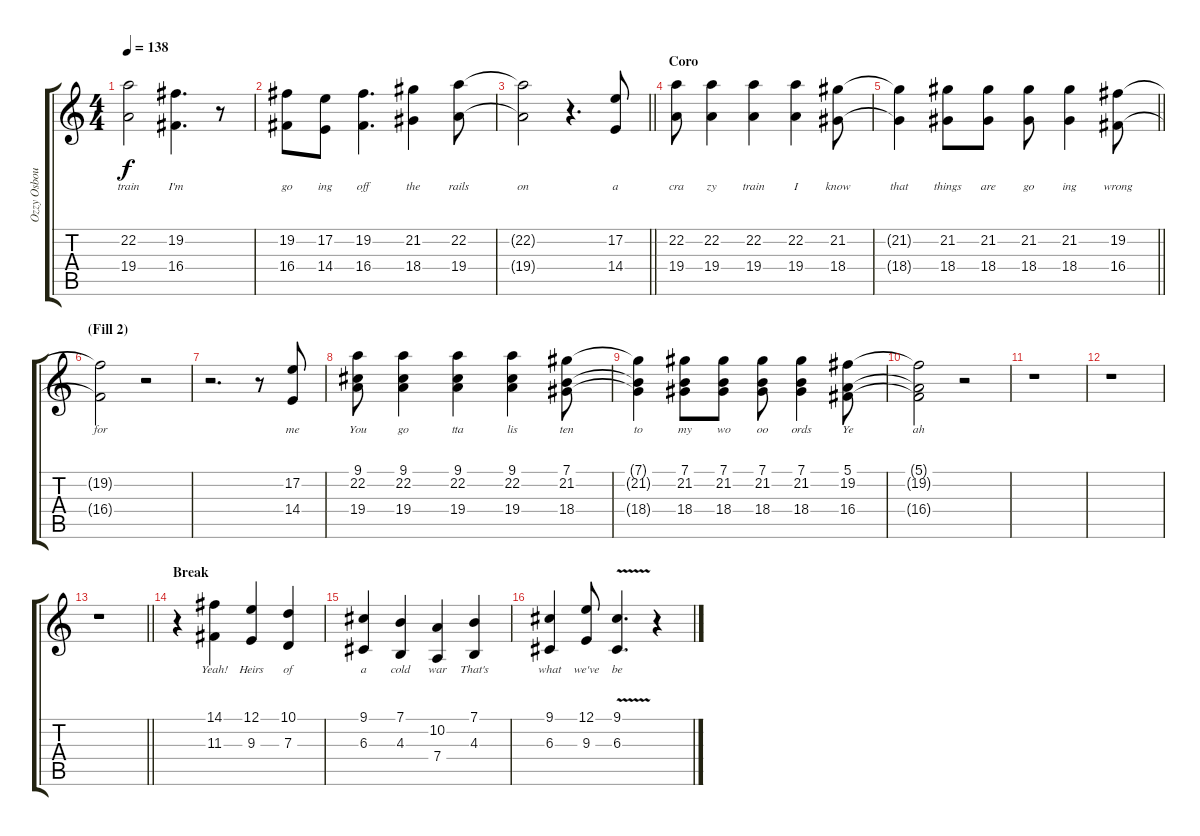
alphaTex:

\track ("Ozzy Osbourne" "Ozzy Osbou") {instrument lead2sawtooth}
\staff {score tabs}
\tuning (E4 B3 G3 D3 A2 E2) {hide}
\ts (4 4)
\tempo 138
\clef g2
\ks c
(22.2{t} 19.4{t}).2{lyrics (0 "train") lyrics (1 "") lyrics (2 "") lyrics (3 "") lyrics (4 "") dy f} (19.2 16.4).4{d lyrics (0 "I'm") lyrics (1 "") lyrics (2 "") lyrics (3 "") lyrics (4 "")} r.8 |
(19.2 16.4).8{lyrics (0 "go") lyrics (1 "") lyrics (2 "") lyrics (3 "") lyrics (4 "")} (17.2 14.4).8{lyrics (0 "ing") lyrics (1 "") lyrics (2 "") lyrics (3 "") lyrics (4 "")} (19.2 16.4).4{d lyrics (0 "off") lyrics (1 "") lyrics (2 "") lyrics (3 "") lyrics (4 "")} (21.2 18.4).4{lyrics (0 "the") lyrics (1 "") lyrics (2 "") lyrics (3 "") lyrics (4 "")} (22.2 19.4).8{lyrics (0 "rails") lyrics (1 "") lyrics (2 "") lyrics (3 "") lyrics (4 "")} |
\barLineRight lightlight
(22.2{t} 19.4{t}).2{lyrics (0 "on") lyrics (1 "") lyrics (2 "") lyrics (3 "") lyrics (4 "")} r.4{d} (17.2 14.4).8{lyrics (0 "a") lyrics (1 "") lyrics (2 "") lyrics (3 "") lyrics (4 "")} |
\section ("" "Coro")
(22.2 19.4).8{lyrics (0 "cra") lyrics (1 "") lyrics (2 "") lyrics (3 "") lyrics (4 "")} (22.2 19.4).4{lyrics (0 "zy") lyrics (1 "") lyrics (2 "") lyrics (3 "") lyrics (4 "")} (22.2 19.4).4{lyrics (0 "train") lyrics (1 "") lyrics (2 "") lyrics (3 "") lyrics (4 "")} (22.2 19.4).4{lyrics (0 "I") lyrics (1 "") lyrics (2 "") lyrics (3 "") lyrics (4 "")} (21.2 18.4).8{lyrics (0 "know") lyrics (1 "") lyrics (2 "") lyrics (3 "") lyrics (4 "")} |
\barLineRight lightlight
(21.2{t} 18.4{t}).4{lyrics (0 "that") lyrics (1 "") lyrics (2 "") lyrics (3 "") lyrics (4 "")} (21.2 18.4).8{lyrics (0 "things") lyrics (1 "") lyrics (2 "") lyrics (3 "") lyrics (4 "")} (21.2 18.4).8{lyrics (0 "are") lyrics (1 "") lyrics (2 "") lyrics (3 "") lyrics (4 "")} (21.2 18.4).8{lyrics (0 "go") lyrics (1 "") lyrics (2 "") lyrics (3 "") lyrics (4 "")} (21.2 18.4).4{lyrics (0 "ing") lyrics (1 "") lyrics (2 "") lyrics (3 "") lyrics (4 "")} (19.2 16.4).8{lyrics (0 "wrong") lyrics (1 "") lyrics (2 "") lyrics (3 "") lyrics (4 "")} |
\section ("" "(Fill 2)")
(19.2{t} 16.4{t}).2{lyrics (0 "for") lyrics (1 "") lyrics (2 "") lyrics (3 "") lyrics (4 "")} r.2 |
r.2{d} r.8 (17.2 14.4).8{lyrics (0 "me") lyrics (1 "") lyrics (2 "") lyrics (3 "") lyrics (4 "")} |
(9.1 22.2 19.4).8{lyrics (0 "You") lyrics (1 "") lyrics (2 "") lyrics (3 "") lyrics (4 "")} (9.1 22.2 19.4).4{lyrics (0 "go") lyrics (1 "") lyrics (2 "") lyrics (3 "") lyrics (4 "")} (9.1 22.2 19.4).4{lyrics (0 "tta") lyrics (1 "") lyrics (2 "") lyrics (3 "") lyrics (4 "")} (9.1 22.2 19.4).4{lyrics (0 "lis") lyrics (1 "") lyrics (2 "") lyrics (3 "") lyrics (4 "")} (7.1 21.2 18.4).8{lyrics (0 "ten") lyrics (1 "") lyrics (2 "") lyrics (3 "") lyrics (4 "")} |
(7.1{t} 21.2{t} 18.4{t}).4{lyrics (0 "to") lyrics (1 "") lyrics (2 "") lyrics (3 "") lyrics (4 "")} (7.1 21.2 18.4).8{lyrics (0 "my") lyrics (1 "") lyrics (2 "") lyrics (3 "") lyrics (4 "")} (7.1 21.2 18.4).8{lyrics (0 "wo") lyrics (1 "") lyrics (2 "") lyrics (3 "") lyrics (4 "")} (7.1 21.2 18.4).8{lyrics (0 "oo") lyrics (1 "") lyrics (2 "") lyrics (3 "") lyrics (4 "")} (7.1 21.2 18.4).4{lyrics (0 "ords") lyrics (1 "") lyrics (2 "") lyrics (3 "") lyrics (4 "")} (5.1 19.2 16.4).8{lyrics (0 "Ye") lyrics (1 "") lyrics (2 "") lyrics (3 "") lyrics (4 "")} |
(5.1{t} 19.2{t} 16.4{t}).2{lyrics (0 "ah") lyrics (1 "") lyrics (2 "") lyrics (3 "") lyrics (4 "")} r.2 |
r.1 |
r.1 |
\barLineRight lightlight
r.1 |
\section ("" "Break")
r.4 (14.1 11.3).4{lyrics (0 "Yeah!") lyrics (1 "") lyrics (2 "") lyrics (3 "") lyrics (4 "")} (12.1 9.3).4{lyrics (0 "Heirs") lyrics (1 "") lyrics (2 "") lyrics (3 "") lyrics (4 "")} (10.1 7.3).4{lyrics (0 "of") lyrics (1 "") lyrics (2 "") lyrics (3 "") lyrics (4 "")} |
(9.1 6.3).4{lyrics (0 "a") lyrics (1 "") lyrics (2 "") lyrics (3 "") lyrics (4 "")} (7.1 4.3).4{lyrics (0 "cold") lyrics (1 "") lyrics (2 "") lyrics (3 "") lyrics (4 "")} (10.2 7.4).4{lyrics (0 "war") lyrics (1 "") lyrics (2 "") lyrics (3 "") lyrics (4 "")} (7.1 4.3).4{lyrics (0 "That's") lyrics (1 "") lyrics (2 "") lyrics (3 "") lyrics (4 "")} |
(9.1 6.3).4{lyrics (0 "what") lyrics (1 "") lyrics (2 "") lyrics (3 "") lyrics (4 "")} (12.1 9.3).8{lyrics (0 "we've") lyrics (1 "") lyrics (2 "") lyrics (3 "") lyrics (4 "")} (9.1 6.3{v}).4{d lyrics (0 "be") lyrics (1 "") lyrics (2 "") lyrics (3 "") lyrics (4 "")} r.4
